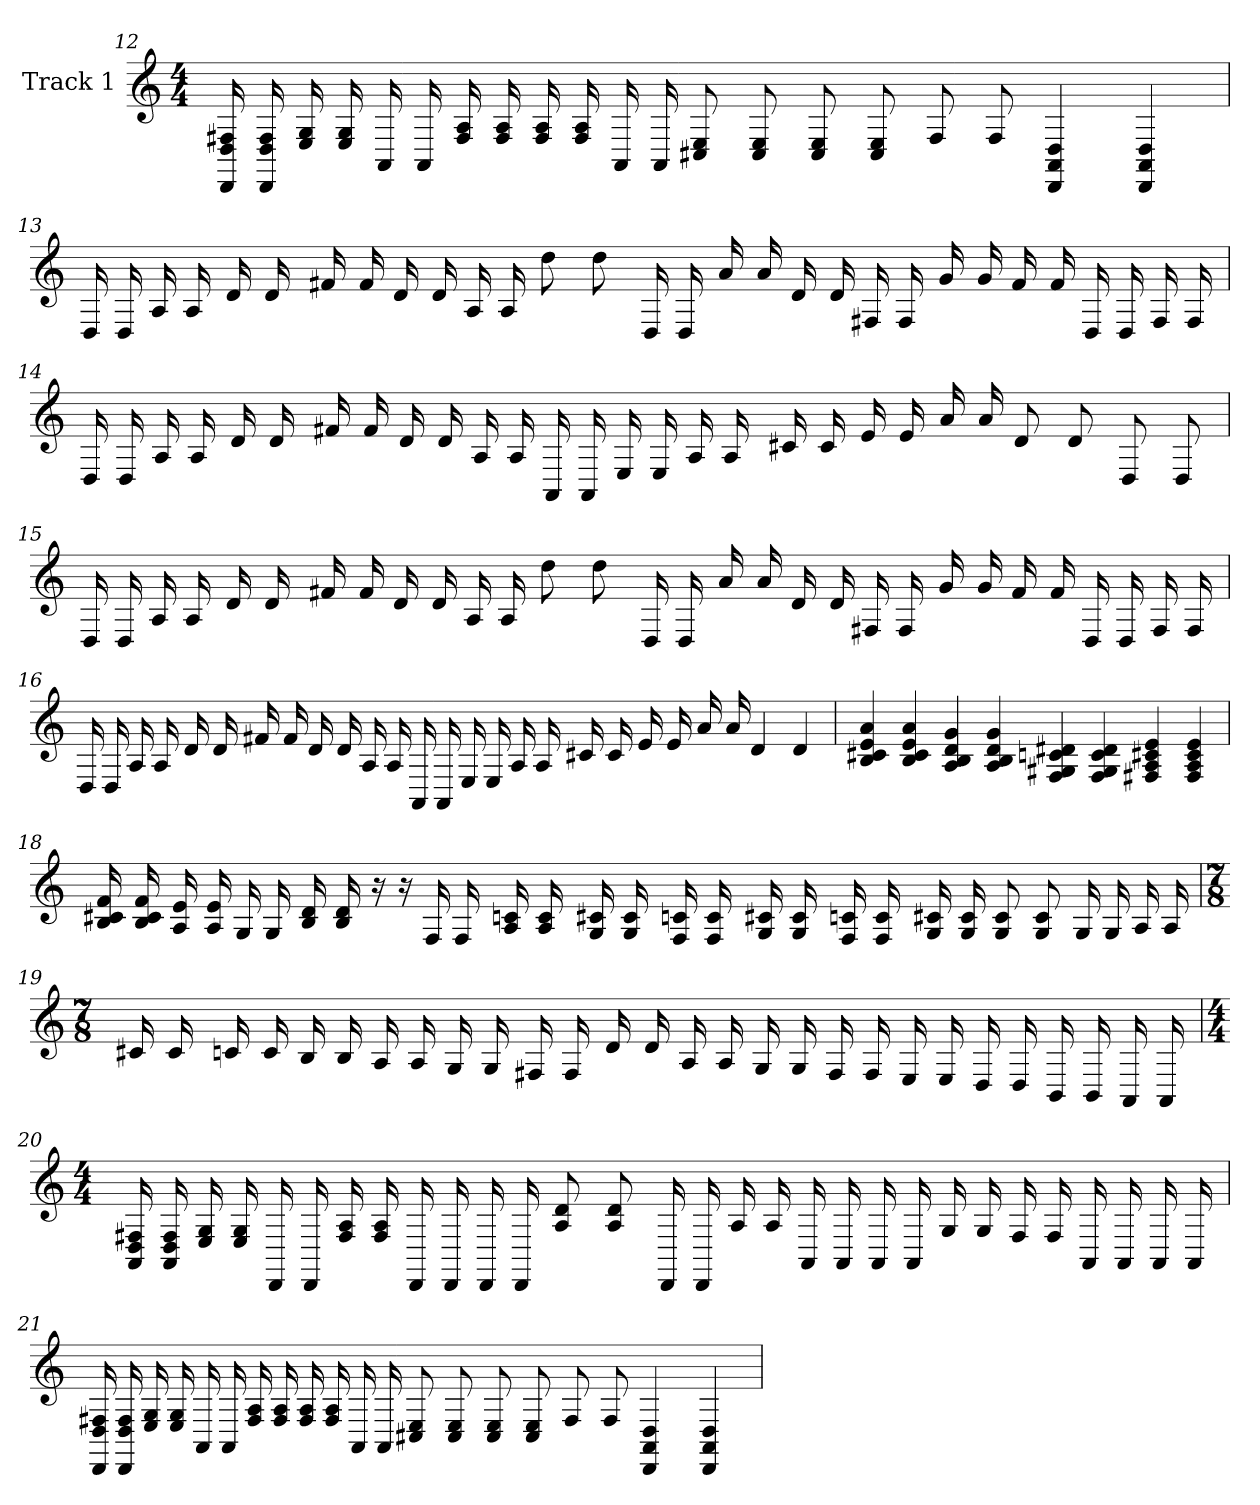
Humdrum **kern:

**kern
*part1
*staff1
*I"Track 1
*
*k[]
*M4/4
=12
16F# 16D 16DD
16F# 16D 16DD
16G 16E
16G 16E
16AA
16AA
16A 16F#
16A 16F#
16A 16F#
16A 16F#
16AA
16AA
8E 8C#
8E 8C#
8E 8C#
8E 8C#
8F#
8F#
4D 4AA 4DD
4D 4AA 4DD
=13
16D
16D
16A
16A
16d
16d
16f#
16f#
16d
16d
16A
16A
8dd
8dd
16D
16D
16a
16a
16d
16d
16F#
16F#
16g
16g
16f#
16f#
16D
16D
16F#
16F#
=14
16D
16D
16A
16A
16d
16d
16f#
16f#
16d
16d
16A
16A
16AA
16AA
16E
16E
16A
16A
16c#
16c#
16e
16e
16a
16a
8d
8d
8D
8D
=15
16D
16D
16A
16A
16d
16d
16f#
16f#
16d
16d
16A
16A
8dd
8dd
16D
16D
16a
16a
16d
16d
16F#
16F#
16g
16g
16f#
16f#
16D
16D
16F#
16F#
=16
16D
16D
16A
16A
16d
16d
16f#
16f#
16d
16d
16A
16A
16AA
16AA
16E
16E
16A
16A
16c#
16c#
16e
16e
16a
16a
4d
4d
=17
4a 4e 4c# 4B
4a 4e 4c# 4B
4g 4d 4B 4A
4g 4d 4B 4A
4d# 4c 4G# 4F
4d# 4c 4G# 4F
4e 4c# 4A 4F#
4e 4c# 4A 4F#
=18
16f 16c# 16B
16f 16c# 16B
16e 16A
16e 16A
16G
16G
16d 16B
16d 16B
16r
16r
16F
16F
16c 16A
16c 16A
16c# 16G
16c# 16G
16c 16F
16c 16F
16c# 16G
16c# 16G
16c 16F
16c 16F
16c# 16G
16c# 16G
8c# 8G
8c# 8G
16G
16G
16A
16A
=19
*M7/8
16c#
16c#
16c
16c
16B
16B
16A
16A
16G
16G
16F#
16F#
16d
16d
16A
16A
16G
16G
16F#
16F#
16E
16E
16D
16D
16BB
16BB
16AA
16AA
=20
*M4/4
16F# 16D 16AA
16F# 16D 16AA
16G 16E
16G 16E
16DD
16DD
16A 16F#
16A 16F#
16DD
16DD
16DD
16DD
8d 8A
8d 8A
16DD
16DD
16A
16A
16AA
16AA
16AA
16AA
16G
16G
16F#
16F#
16AA
16AA
16AA
16AA
=21
16F# 16D 16DD
16F# 16D 16DD
16G 16E
16G 16E
16AA
16AA
16A 16F#
16A 16F#
16A 16F#
16A 16F#
16AA
16AA
8E 8C#
8E 8C#
8E 8C#
8E 8C#
8F#
8F#
4D 4AA 4DD
4D 4AA 4DD
=
*-
